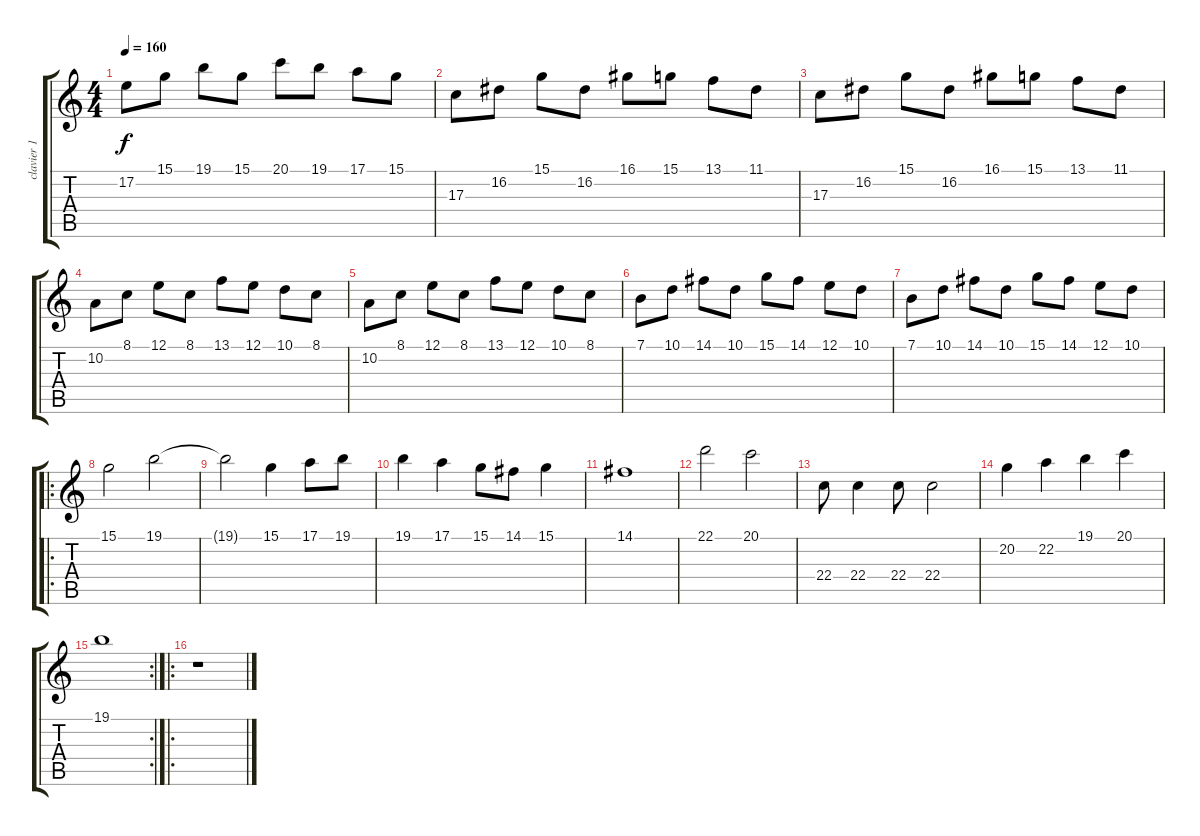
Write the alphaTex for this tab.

\track ("clavier 1" "clavier 1") {instrument churchorgan}
\staff {score tabs}
\tuning (E4 B3 G3 D3 A2 E2) {hide}
\ts (4 4)
\tempo 160
\clef g2
\ks c
17.2.8{dy f} 15.1.8 19.1.8 15.1.8 20.1.8 19.1.8 17.1.8 15.1.8 |
17.3.8 16.2.8 15.1.8 16.2.8 16.1.8 15.1.8 13.1.8 11.1.8 |
17.3.8 16.2.8 15.1.8 16.2.8 16.1.8 15.1.8 13.1.8 11.1.8 |
10.2.8 8.1.8 12.1.8 8.1.8 13.1.8 12.1.8 10.1.8 8.1.8 |
10.2.8 8.1.8 12.1.8 8.1.8 13.1.8 12.1.8 10.1.8 8.1.8 |
7.1.8 10.1.8 14.1.8 10.1.8 15.1.8 14.1.8 12.1.8 10.1.8 |
7.1.8 10.1.8 14.1.8 10.1.8 15.1.8 14.1.8 12.1.8 10.1.8 |
\ro
15.1.2 19.1.2 |
19.1{t}.2 15.1.4 17.1.8 19.1.8 |
19.1.4 17.1.4 15.1.8 14.1.8 15.1.4 |
14.1.1 |
22.1.2 20.1.2 |
22.4.8 22.4.4 22.4.8 22.4.2 |
20.2.4 22.2.4 19.1.4 20.1.4 |
\rc 2
19.1.1 |
\ro
r.1
